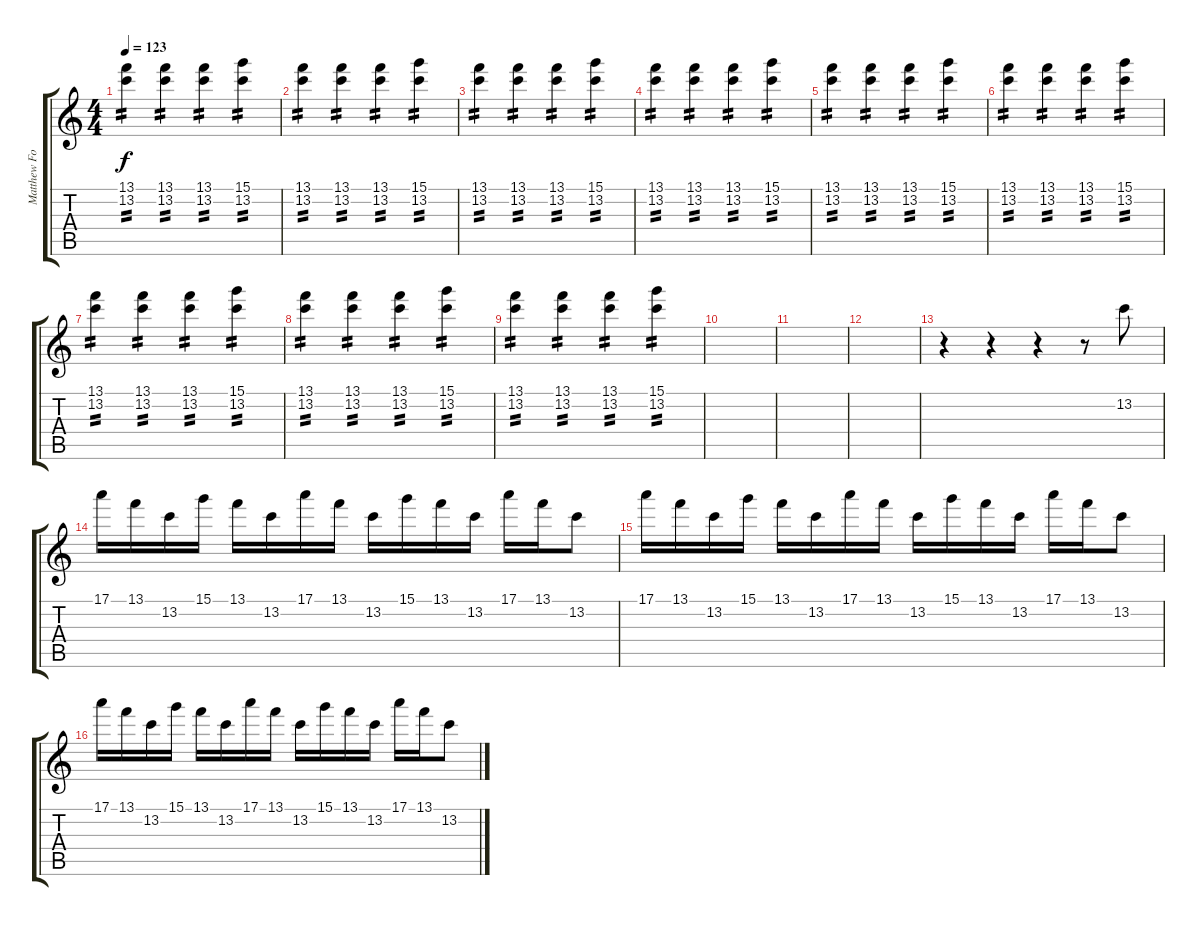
\track ("Matthew Followill" "Matthew Fo") {instrument overdrivenguitar}
\staff {score tabs}
\tuning (E4 B3 G3 D3 A2 E2) {hide}
\ts (4 4)
\tempo 123
\clef g2
\ks c
(13.1 13.2).4{tp 2 dy f} (13.1 13.2).4{tp 2} (13.1 13.2).4{tp 2} (15.1 13.2).4{tp 2} |
(13.1 13.2).4{tp 2} (13.1 13.2).4{tp 2} (13.1 13.2).4{tp 2} (15.1 13.2).4{tp 2} |
(13.1 13.2).4{tp 2} (13.1 13.2).4{tp 2} (13.1 13.2).4{tp 2} (15.1 13.2).4{tp 2} |
(13.1 13.2).4{tp 2} (13.1 13.2).4{tp 2} (13.1 13.2).4{tp 2} (15.1 13.2).4{tp 2} |
(13.1 13.2).4{tp 2} (13.1 13.2).4{tp 2} (13.1 13.2).4{tp 2} (15.1 13.2).4{tp 2} |
(13.1 13.2).4{tp 2} (13.1 13.2).4{tp 2} (13.1 13.2).4{tp 2} (15.1 13.2).4{tp 2} |
(13.1 13.2).4{tp 2} (13.1 13.2).4{tp 2} (13.1 13.2).4{tp 2} (15.1 13.2).4{tp 2} |
(13.1 13.2).4{tp 2} (13.1 13.2).4{tp 2} (13.1 13.2).4{tp 2} (15.1 13.2).4{tp 2} |
(13.1 13.2).4{tp 2} (13.1 13.2).4{tp 2} (13.1 13.2).4{tp 2} (15.1 13.2).4{tp 2} |
|
|
|
r.4 r.4 r.4 r.8 13.2.8 |
17.1.16 13.1.16 13.2.16 15.1.16 13.1.16 13.2.16 17.1.16 13.1.16 13.2.16 15.1.16 13.1.16 13.2.16 17.1.16 13.1.16 13.2.8 |
17.1.16 13.1.16 13.2.16 15.1.16 13.1.16 13.2.16 17.1.16 13.1.16 13.2.16 15.1.16 13.1.16 13.2.16 17.1.16 13.1.16 13.2.8 |
17.1.16 13.1.16 13.2.16 15.1.16 13.1.16 13.2.16 17.1.16 13.1.16 13.2.16 15.1.16 13.1.16 13.2.16 17.1.16 13.1.16 13.2.8
